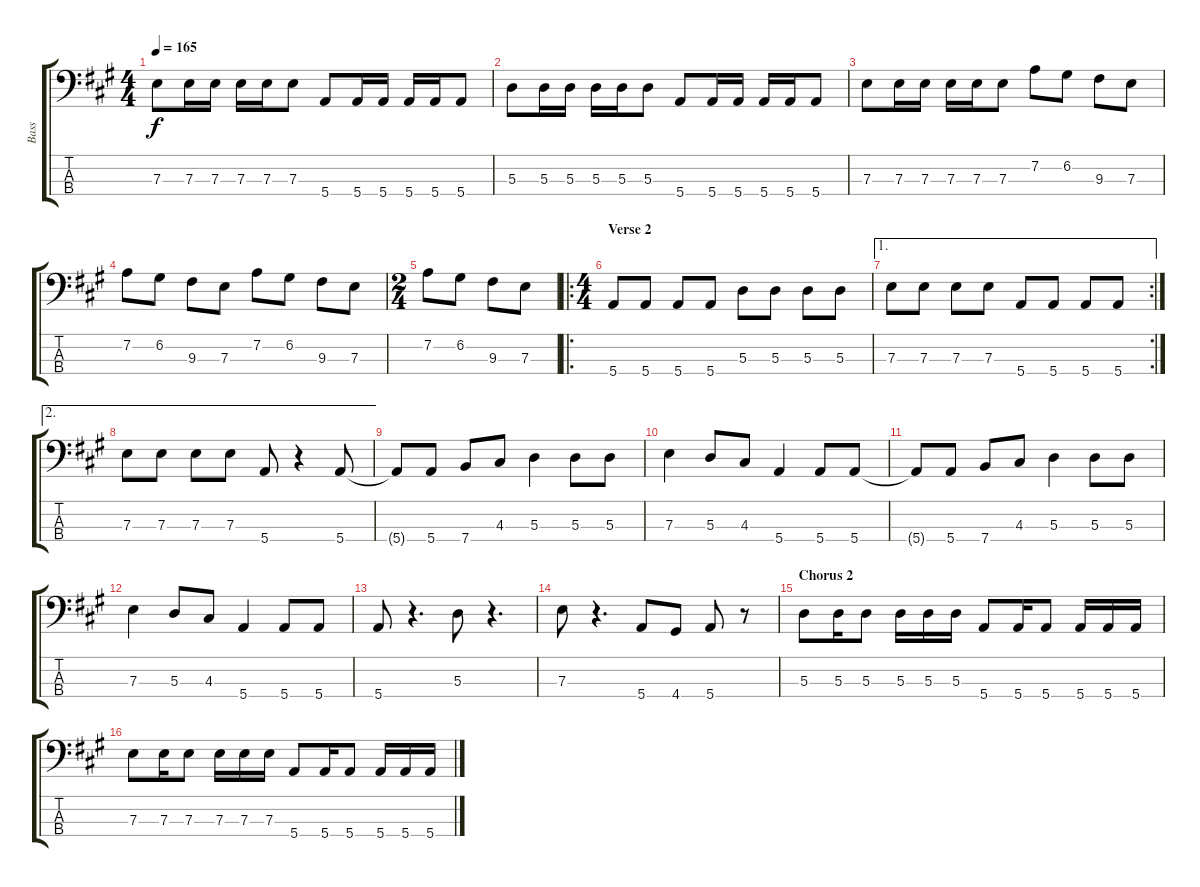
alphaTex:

\track ("Bass" "Bass") {instrument electricbasspick}
\staff {score tabs}
\tuning (G2 D2 A1 E1) {hide}
\ts (4 4)
\tempo 165
\clef f4
\ks a
7.3.8{dy f} 7.3.16 7.3.16 7.3.16 7.3.16 7.3.8 5.4.8 5.4.16 5.4.16 5.4.16 5.4.16 5.4.8 |
5.3.8 5.3.16 5.3.16 5.3.16 5.3.16 5.3.8 5.4.8 5.4.16 5.4.16 5.4.16 5.4.16 5.4.8 |
7.3.8 7.3.16 7.3.16 7.3.16 7.3.16 7.3.8 7.2.8 6.2.8 9.3.8 7.3.8 |
7.2.8 6.2.8 9.3.8 7.3.8 7.2.8 6.2.8 9.3.8 7.3.8 |
\ts (2 4)
7.2.8 6.2.8 9.3.8 7.3.8 |
\ro
\ts (4 4)
\section ("" "Verse 2")
5.4.8 5.4.8 5.4.8 5.4.8 5.3.8 5.3.8 5.3.8 5.3.8 |
\ae 1
\rc 2
7.3.8 7.3.8 7.3.8 7.3.8 5.4.8 5.4.8 5.4.8 5.4.8 |
\ae 2
7.3.8 7.3.8 7.3.8 7.3.8 5.4.8 r.4 5.4.8 |
5.4{t}.8 5.4.8 7.4.8 4.3.8 5.3.4 5.3.8 5.3.8 |
7.3.4 5.3.8 4.3.8 5.4.4 5.4.8 5.4.8 |
5.4{t}.8 5.4.8 7.4.8 4.3.8 5.3.4 5.3.8 5.3.8 |
7.3.4 5.3.8 4.3.8 5.4.4 5.4.8 5.4.8 |
5.4.8 r.4{d} 5.3.8 r.4{d} |
7.3.8 r.4{d} 5.4.8 4.4.8 5.4.8 r.8 |
\section ("" "Chorus 2")
5.3.8 5.3.16 5.3.8 5.3.16 5.3.16 5.3.16 5.4.8 5.4.16 5.4.8 5.4.16 5.4.16 5.4.16 |
7.3.8 7.3.16 7.3.8 7.3.16 7.3.16 7.3.16 5.4.8 5.4.16 5.4.8 5.4.16 5.4.16 5.4.16
